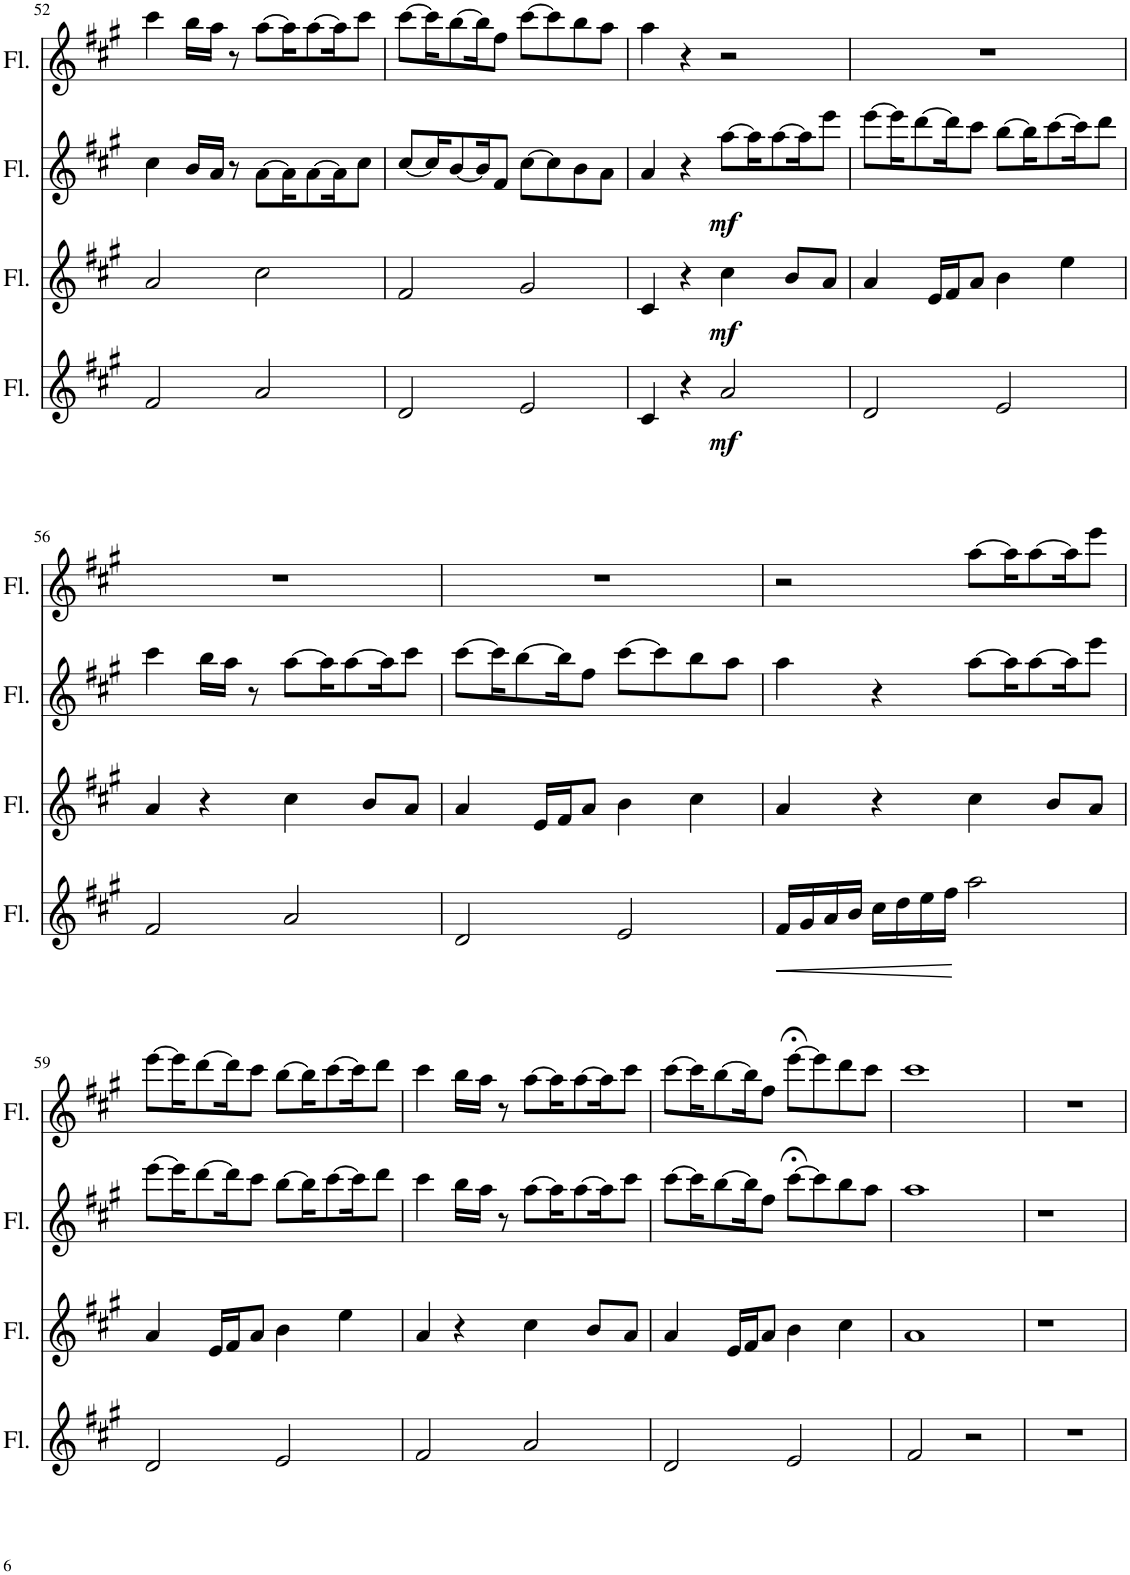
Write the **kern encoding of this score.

**kern	**dynam	**kern	**dynam	**kern	**dynam	**kern
*part4	*part4	*part3	*part3	*part2	*part2	*part1
*staff4	*staff4	*staff3	*staff3	*staff2	*staff2	*staff1
*I"Flute	*	*I"Flute	*	*I"Flute	*	*I"Flute
*I'Fl.	*	*I'Fl.	*	*I'Fl.	*	*I'Fl.
!!LO:PB:g=z
*clefG2	*	*clefG2	*	*clefG2	*	*clefG2
*k[f#c#g#]	*	*k[f#c#g#]	*	*k[f#c#g#]	*	*k[f#c#g#]
*M4/4	*	*M4/4	*	*M4/4	*	*M4/4
=52	=52	=52	=52	=52	=52	=52
2f#/	.	2a/	.	4cc#\	.	4ccc#\
.	.	.	.	16b/LL	.	16bb\LL
.	.	.	.	16a/JJ	.	16aa\JJ
.	.	.	.	8r	.	8r
2a/	.	2cc#\	.	[8a\L	.	[8aa\L
.	.	.	.	16a\K]	.	16aa\K]
.	.	.	.	[8a\	.	[8aa\
.	.	.	.	16a\K]	.	16aa\K]
.	.	.	.	8cc#\J	.	8ccc#\J
=53	=53	=53	=53	=53	=53	=53
2d/	.	2f#/	.	[8cc#/L	.	[8ccc#\L
.	.	.	.	16cc#/K]	.	16ccc#\K]
.	.	.	.	[8b/	.	[8bb\
.	.	.	.	16b/K]	.	16bb\K]
.	.	.	.	8f#/J	.	8ff#\J
2e/	.	2g#/	.	[8cc#\L	.	[8ccc#\L
.	.	.	.	8cc#\]	.	8ccc#\]
.	.	.	.	8b\	.	8bb\
.	.	.	.	8a\J	.	8aa\J
=54	=54	=54	=54	=54	=54	=54
4c#/	.	4c#/	.	4a/	.	4aa\
4r	.	4r	.	4r	.	4r
!	!LO:DY:b	!	!LO:DY:b	!	!LO:DY:b	!
2a/	mf	4cc#\	mf	[8aa\L	mf	2r
.	.	.	.	16aa\K]	.	.
.	.	.	.	[8aa\	.	.
.	.	8b/L	.	.	.	.
.	.	.	.	16aa\K]	.	.
.	.	8a/J	.	8eee\J	.	.
=55	=55	=55	=55	=55	=55	=55
2d/	.	4a/	.	[8eee\L	.	1r
.	.	.	.	16eee\K]	.	.
.	.	.	.	[8ddd\	.	.
.	.	16e/LL	.	.	.	.
.	.	16f#/J	.	16ddd\K]	.	.
.	.	8a/J	.	8ccc#\J	.	.
2e/	.	4b\	.	[8bb\L	.	.
.	.	.	.	16bb\K]	.	.
.	.	.	.	[8ccc#\	.	.
.	.	4ee\	.	.	.	.
.	.	.	.	16ccc#\K]	.	.
.	.	.	.	8ddd\J	.	.
!!LO:LB:g=z
=56	=56	=56	=56	=56	=56	=56
2f#/	.	4a/	.	4ccc#\	.	1r
.	.	4r	.	16bb\LL	.	.
.	.	.	.	16aa\JJ	.	.
.	.	.	.	8r	.	.
2a/	.	4cc#\	.	[8aa\L	.	.
.	.	.	.	16aa\K]	.	.
.	.	.	.	[8aa\	.	.
.	.	8b/L	.	.	.	.
.	.	.	.	16aa\K]	.	.
.	.	8a/J	.	8ccc#\J	.	.
=57	=57	=57	=57	=57	=57	=57
2d/	.	4a/	.	[8ccc#\L	.	1r
.	.	.	.	16ccc#\K]	.	.
.	.	.	.	[8bb\	.	.
.	.	16e/LL	.	.	.	.
.	.	16f#/J	.	16bb\K]	.	.
.	.	8a/J	.	8ff#\J	.	.
2e/	.	4b\	.	[8ccc#\L	.	.
.	.	.	.	8ccc#\]	.	.
.	.	4cc#\	.	8bb\	.	.
.	.	.	.	8aa\J	.	.
=58	=58	=58	=58	=58	=58	=58
!	!LO:HP:b	!	!	!	!	!
16f#/LL	<	4a/	.	4aa\	.	2r
16g#/	.	.	.	.	.	.
16a/	.	.	.	.	.	.
16b/JJ	.	.	.	.	.	.
16cc#\LL	.	4r	.	4r	.	.
16dd\	.	.	.	.	.	.
16ee\	.	.	.	.	.	.
16ff#\JJ	.	.	.	.	.	.
2aa\	.	4cc#\	.	[8aa\L	.	[8aa\L
.	.	.	.	16aa\K]	.	16aa\K]
.	.	.	.	[8aa\	.	[8aa\
.	.	8b/L	.	.	.	.
.	.	.	.	16aa\K]	.	16aa\K]
.	.	8a/J	.	8eee\J	.	8eee\J
.	[	.	.	.	.	.
!!LO:LB:g=z
=59	=59	=59	=59	=59	=59	=59
2d/	.	4a/	.	[8eee\L	.	[8eee\L
.	.	.	.	16eee\K]	.	16eee\K]
.	.	.	.	[8ddd\	.	[8ddd\
.	.	16e/LL	.	.	.	.
.	.	16f#/J	.	16ddd\K]	.	16ddd\K]
.	.	8a/J	.	8ccc#\J	.	8ccc#\J
2e/	.	4b\	.	[8bb\L	.	[8bb\L
.	.	.	.	16bb\K]	.	16bb\K]
.	.	.	.	[8ccc#\	.	[8ccc#\
.	.	4ee\	.	.	.	.
.	.	.	.	16ccc#\K]	.	16ccc#\K]
.	.	.	.	8ddd\J	.	8ddd\J
=60	=60	=60	=60	=60	=60	=60
2f#/	.	4a/	.	4ccc#\	.	4ccc#\
.	.	4r	.	16bb\LL	.	16bb\LL
.	.	.	.	16aa\JJ	.	16aa\JJ
.	.	.	.	8r	.	8r
2a/	.	4cc#\	.	[8aa\L	.	[8aa\L
.	.	.	.	16aa\K]	.	16aa\K]
.	.	.	.	[8aa\	.	[8aa\
.	.	8b/L	.	.	.	.
.	.	.	.	16aa\K]	.	16aa\K]
.	.	8a/J	.	8ccc#\J	.	8ccc#\J
=61	=61	=61	=61	=61	=61	=61
2d/	.	4a/	.	[8ccc#\L	.	[8ccc#\L
.	.	.	.	16ccc#\K]	.	16ccc#\K]
.	.	.	.	[8bb\	.	[8bb\
.	.	16e/LL	.	.	.	.
.	.	16f#/J	.	16bb\K]	.	16bb\K]
.	.	8a/J	.	8ff#\J	.	8ff#\J
2e/	.	4b\	.	[8ccc#;<\L	.	[8eee;<\L
.	.	.	.	8ccc#\]	.	8eee\]
.	.	4cc#\	.	8bb\	.	8ddd\
.	.	.	.	8aa\J	.	8ccc#\J
=62	=62	=62	=62	=62	=62	=62
2f#/	.	1a	.	1aa	.	1ccc#
2r	.	.	.	.	.	.
=63	=63	=63	=63	=63	=63	=63
1r	.	1r	.	1r	.	1r
=	=	=	=	=	=	=
*-	*-	*-	*-	*-	*-	*-
